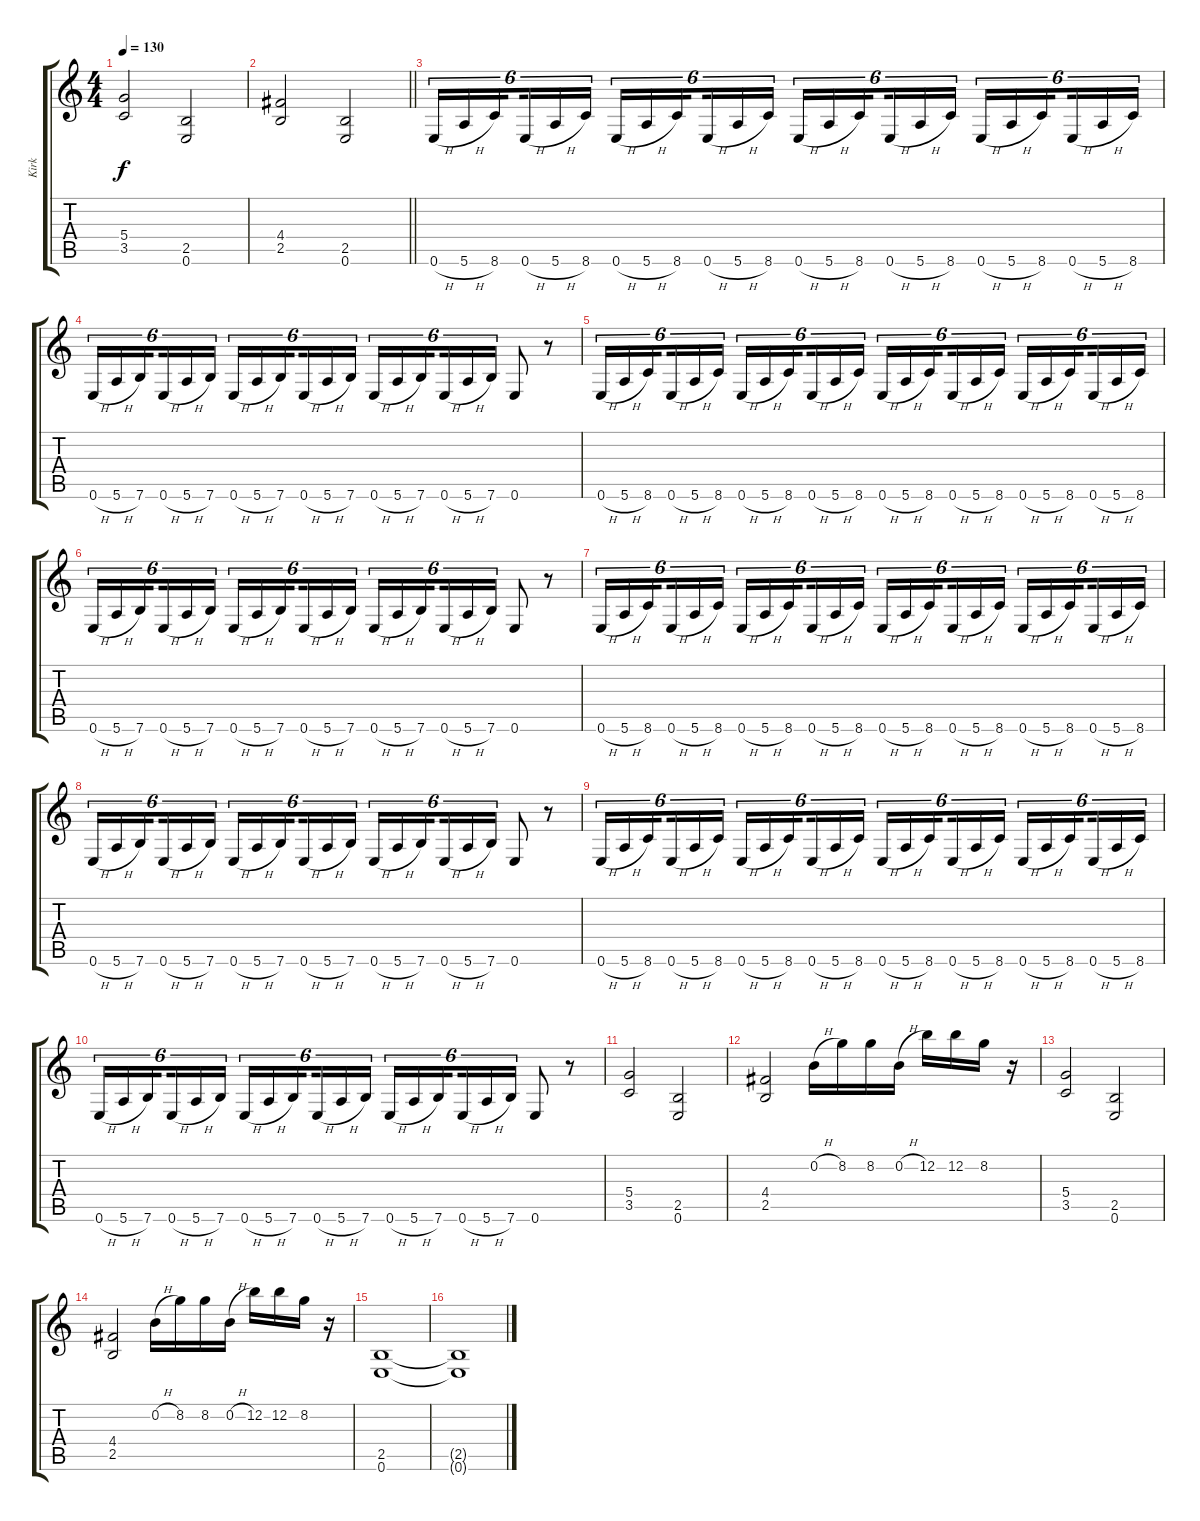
\track ("Kirk" "Kirk") {instrument distortionguitar}
\staff {score tabs}
\tuning (E4 B3 G3 D3 A2 E2) {hide}
\ts (4 4)
\tempo 130
\clef g2
\ks c
(5.4 3.5).2{dy f} (2.5 0.6).2 |
\barLineRight lightlight
(4.4 2.5).2 (2.5 0.6).2 |
0.6{h}.16{tu (6 4)} 5.6{h}.16{tu (6 4)} 8.6.16{tu (6 4) beam splitsecondary} 0.6{h}.16{tu (6 4)} 5.6{h}.16{tu (6 4)} 8.6.16{tu (6 4)} 0.6{h}.16{tu (6 4)} 5.6{h}.16{tu (6 4)} 8.6.16{tu (6 4) beam splitsecondary} 0.6{h}.16{tu (6 4)} 5.6{h}.16{tu (6 4)} 8.6.16{tu (6 4)} 0.6{h}.16{tu (6 4)} 5.6{h}.16{tu (6 4)} 8.6.16{tu (6 4) beam splitsecondary} 0.6{h}.16{tu (6 4)} 5.6{h}.16{tu (6 4)} 8.6.16{tu (6 4)} 0.6{h}.16{tu (6 4)} 5.6{h}.16{tu (6 4)} 8.6.16{tu (6 4) beam splitsecondary} 0.6{h}.16{tu (6 4)} 5.6{h}.16{tu (6 4)} 8.6.16{tu (6 4)} |
0.6{h}.16{tu (6 4)} 5.6{h}.16{tu (6 4)} 7.6.16{tu (6 4) beam splitsecondary} 0.6{h}.16{tu (6 4)} 5.6{h}.16{tu (6 4)} 7.6.16{tu (6 4)} 0.6{h}.16{tu (6 4)} 5.6{h}.16{tu (6 4)} 7.6.16{tu (6 4) beam splitsecondary} 0.6{h}.16{tu (6 4)} 5.6{h}.16{tu (6 4)} 7.6.16{tu (6 4)} 0.6{h}.16{tu (6 4)} 5.6{h}.16{tu (6 4)} 7.6.16{tu (6 4) beam splitsecondary} 0.6{h}.16{tu (6 4)} 5.6{h}.16{tu (6 4)} 7.6.16{tu (6 4)} 0.6.8 r.8 |
0.6{h}.16{tu (6 4)} 5.6{h}.16{tu (6 4)} 8.6.16{tu (6 4) beam splitsecondary} 0.6{h}.16{tu (6 4)} 5.6{h}.16{tu (6 4)} 8.6.16{tu (6 4)} 0.6{h}.16{tu (6 4)} 5.6{h}.16{tu (6 4)} 8.6.16{tu (6 4) beam splitsecondary} 0.6{h}.16{tu (6 4)} 5.6{h}.16{tu (6 4)} 8.6.16{tu (6 4)} 0.6{h}.16{tu (6 4)} 5.6{h}.16{tu (6 4)} 8.6.16{tu (6 4) beam splitsecondary} 0.6{h}.16{tu (6 4)} 5.6{h}.16{tu (6 4)} 8.6.16{tu (6 4)} 0.6{h}.16{tu (6 4)} 5.6{h}.16{tu (6 4)} 8.6.16{tu (6 4) beam splitsecondary} 0.6{h}.16{tu (6 4)} 5.6{h}.16{tu (6 4)} 8.6.16{tu (6 4)} |
0.6{h}.16{tu (6 4)} 5.6{h}.16{tu (6 4)} 7.6.16{tu (6 4) beam splitsecondary} 0.6{h}.16{tu (6 4)} 5.6{h}.16{tu (6 4)} 7.6.16{tu (6 4)} 0.6{h}.16{tu (6 4)} 5.6{h}.16{tu (6 4)} 7.6.16{tu (6 4) beam splitsecondary} 0.6{h}.16{tu (6 4)} 5.6{h}.16{tu (6 4)} 7.6.16{tu (6 4)} 0.6{h}.16{tu (6 4)} 5.6{h}.16{tu (6 4)} 7.6.16{tu (6 4) beam splitsecondary} 0.6{h}.16{tu (6 4)} 5.6{h}.16{tu (6 4)} 7.6.16{tu (6 4)} 0.6.8 r.8 |
0.6{h}.16{tu (6 4)} 5.6{h}.16{tu (6 4)} 8.6.16{tu (6 4) beam splitsecondary} 0.6{h}.16{tu (6 4)} 5.6{h}.16{tu (6 4)} 8.6.16{tu (6 4)} 0.6{h}.16{tu (6 4)} 5.6{h}.16{tu (6 4)} 8.6.16{tu (6 4) beam splitsecondary} 0.6{h}.16{tu (6 4)} 5.6{h}.16{tu (6 4)} 8.6.16{tu (6 4)} 0.6{h}.16{tu (6 4)} 5.6{h}.16{tu (6 4)} 8.6.16{tu (6 4) beam splitsecondary} 0.6{h}.16{tu (6 4)} 5.6{h}.16{tu (6 4)} 8.6.16{tu (6 4)} 0.6{h}.16{tu (6 4)} 5.6{h}.16{tu (6 4)} 8.6.16{tu (6 4) beam splitsecondary} 0.6{h}.16{tu (6 4)} 5.6{h}.16{tu (6 4)} 8.6.16{tu (6 4)} |
0.6{h}.16{tu (6 4)} 5.6{h}.16{tu (6 4)} 7.6.16{tu (6 4) beam splitsecondary} 0.6{h}.16{tu (6 4)} 5.6{h}.16{tu (6 4)} 7.6.16{tu (6 4)} 0.6{h}.16{tu (6 4)} 5.6{h}.16{tu (6 4)} 7.6.16{tu (6 4) beam splitsecondary} 0.6{h}.16{tu (6 4)} 5.6{h}.16{tu (6 4)} 7.6.16{tu (6 4)} 0.6{h}.16{tu (6 4)} 5.6{h}.16{tu (6 4)} 7.6.16{tu (6 4) beam splitsecondary} 0.6{h}.16{tu (6 4)} 5.6{h}.16{tu (6 4)} 7.6.16{tu (6 4)} 0.6.8 r.8 |
0.6{h}.16{tu (6 4)} 5.6{h}.16{tu (6 4)} 8.6.16{tu (6 4) beam splitsecondary} 0.6{h}.16{tu (6 4)} 5.6{h}.16{tu (6 4)} 8.6.16{tu (6 4)} 0.6{h}.16{tu (6 4)} 5.6{h}.16{tu (6 4)} 8.6.16{tu (6 4) beam splitsecondary} 0.6{h}.16{tu (6 4)} 5.6{h}.16{tu (6 4)} 8.6.16{tu (6 4)} 0.6{h}.16{tu (6 4)} 5.6{h}.16{tu (6 4)} 8.6.16{tu (6 4) beam splitsecondary} 0.6{h}.16{tu (6 4)} 5.6{h}.16{tu (6 4)} 8.6.16{tu (6 4)} 0.6{h}.16{tu (6 4)} 5.6{h}.16{tu (6 4)} 8.6.16{tu (6 4) beam splitsecondary} 0.6{h}.16{tu (6 4)} 5.6{h}.16{tu (6 4)} 8.6.16{tu (6 4)} |
0.6{h}.16{tu (6 4)} 5.6{h}.16{tu (6 4)} 7.6.16{tu (6 4) beam splitsecondary} 0.6{h}.16{tu (6 4)} 5.6{h}.16{tu (6 4)} 7.6.16{tu (6 4)} 0.6{h}.16{tu (6 4)} 5.6{h}.16{tu (6 4)} 7.6.16{tu (6 4) beam splitsecondary} 0.6{h}.16{tu (6 4)} 5.6{h}.16{tu (6 4)} 7.6.16{tu (6 4)} 0.6{h}.16{tu (6 4)} 5.6{h}.16{tu (6 4)} 7.6.16{tu (6 4) beam splitsecondary} 0.6{h}.16{tu (6 4)} 5.6{h}.16{tu (6 4)} 7.6.16{tu (6 4)} 0.6.8 r.8 |
(5.4 3.5).2 (2.5 0.6).2 |
(4.4 2.5).2 0.2{h}.16 8.2.16 8.2.16 0.2{h}.16 12.2.16 12.2.16 8.2.16 r.16 |
(5.4 3.5).2 (2.5 0.6).2 |
(4.4 2.5).2 0.2{h}.16 8.2.16 8.2.16 0.2{h}.16 12.2.16 12.2.16 8.2.16 r.16 |
(2.5 0.6).1{volume 8} |
(2.5{t} 0.6{t}).1
